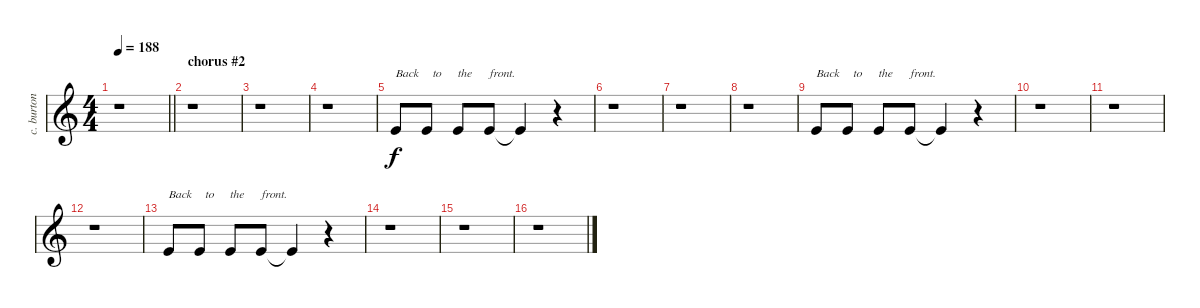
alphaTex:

\track ("c. burton - bckg. vocals" "c. burton ") {instrument tenorsax}
\staff {score}
\tuning (E4 B3 G3 D3 A2 E2) {hide}
\ts (4 4)
\tempo 188
\clef g2
\barLineRight lightlight
\ks c
r.1{dy f} |
\section ("" "chorus #2")
r.1 |
r.1 |
r.1 |
0.1.8{txt "Back"} 0.1.8{txt "  to "} 0.1.8{txt "the"} 0.1.8{txt "front."} 0.1{t}.4 r.4 |
r.1 |
r.1 |
r.1 |
0.1.8{txt "Back"} 0.1.8{txt "  to "} 0.1.8{txt "the"} 0.1.8{txt "front."} 0.1{t}.4 r.4 |
r.1 |
r.1 |
r.1 |
0.1.8{txt "Back"} 0.1.8{txt "  to "} 0.1.8{txt "the"} 0.1.8{txt "front."} 0.1{t}.4 r.4 |
r.1 |
r.1 |
r.1
